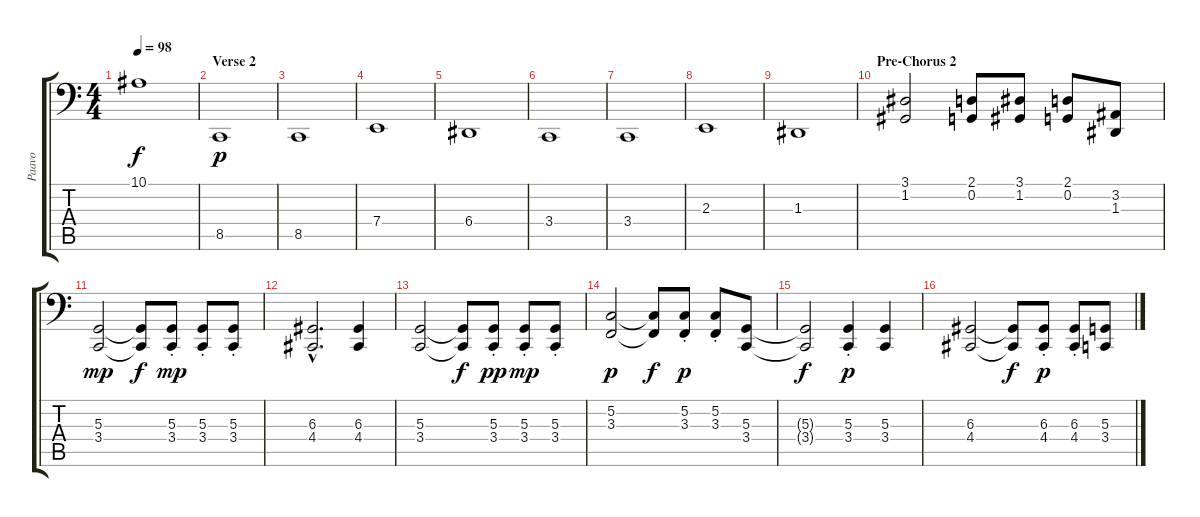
\track ("Paavo" "Paavo") {instrument cello}
\staff {score tabs}
\tuning (C3 G2 D2 A1 E1 B0) {hide}
\ts (4 4)
\tempo 98
\clef f4
\ks c
10.1{t}.1{dy f} |
\section ("" "Verse 2")
8.5.1{dy p volume 16} |
8.5.1 |
7.4.1 |
6.4.1 |
3.4.1 |
3.4.1 |
2.3.1 |
1.3.1 |
\section ("" "Pre-Chorus 2")
(3.1 1.2).2 (2.1 0.2).8 (3.1 1.2).8 (2.1 0.2).8 (3.2 1.3).8 |
(5.3 3.4).2{dy mp} (5.3{t} 3.4{t}).8{dy f} (5.3{st} 3.4{st}).8{dy mp} (5.3{st} 3.4{st}).8 (5.3{st} 3.4{st}).8 |
(6.3{hac} 4.4{hac}).2{d} (6.3 4.4).4 |
(5.3 3.4).2 (5.3{t} 3.4{t}).8{dy f} (5.3{st} 3.4{st}).8{dy pp} (5.3{st} 3.4{st}).8{dy mp} (5.3{st} 3.4{st}).8 |
(5.2 3.3).2{dy p} (5.2{t} 3.3{t}).8{dy f} (5.2{st} 3.3{st}).8{dy p} (5.2{st} 3.3{st}).8 (5.3 3.4).8 |
(5.3{t} 3.4{t}).2{dy f} (5.3{st} 3.4{st}).4{dy p} (5.3 3.4).4 |
(6.3 4.4).2 (6.3{t} 4.4{t}).8{dy f} (6.3{st} 4.4{st}).8{dy p} (6.3{st} 4.4{st}).8 (5.3 3.4).8
